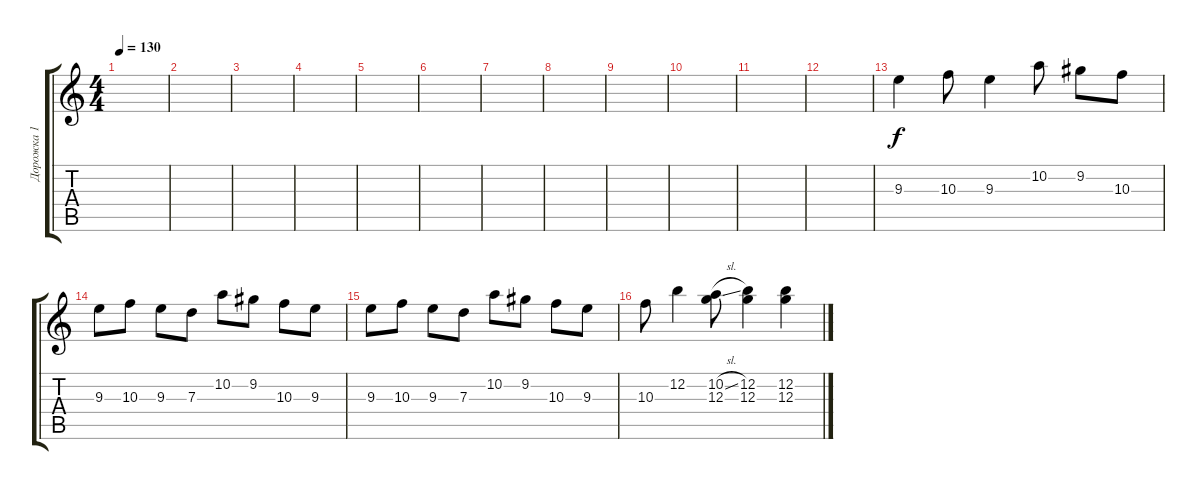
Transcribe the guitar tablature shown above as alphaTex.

\track ("Дорожка 1" "Дорожка 1") {instrument electricguitarclean}
\staff {score tabs}
\tuning (E4 B3 G3 D3 A2 E2) {hide}
\ts (4 4)
\tempo 130
\clef g2
\ks c
|
|
|
|
|
|
|
|
|
|
|
|
9.3.4 10.3.8 9.3.4 10.2.8 9.2.8 10.3.8 |
9.3.8 10.3.8 9.3.8 7.3.8 10.2.8 9.2.8 10.3.8 9.3.8 |
9.3.8 10.3.8 9.3.8 7.3.8 10.2.8 9.2.8 10.3.8 9.3.8 |
10.3.8 12.2.4 (10.2{sl} 12.3).8 (12.2 12.3).4 (12.2 12.3).4
